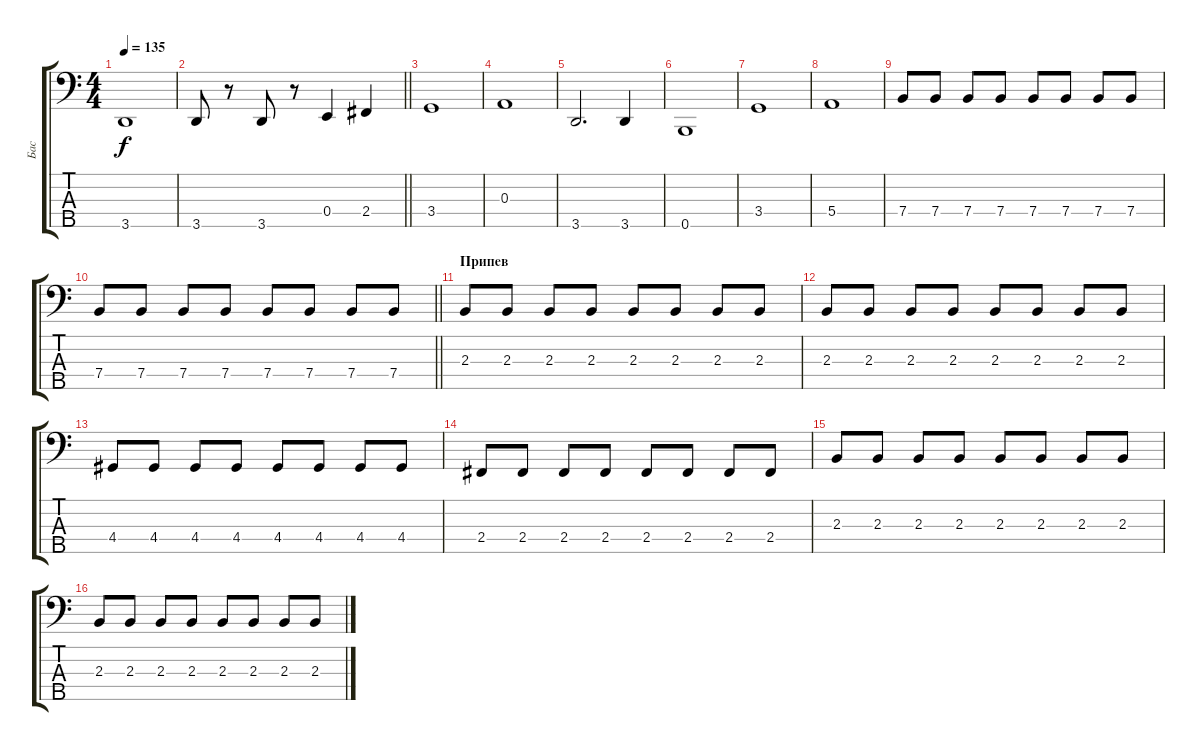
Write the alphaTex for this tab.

\track ("Бас" "Бас") {instrument electricbassfinger}
\staff {score tabs}
\tuning (G2 D2 A1 E1 B0) {hide}
\ts (4 4)
\tempo 135
\clef f4
\ks c
3.5.1{dy f} |
\barLineRight lightlight
3.5.8 r.8 3.5.8 r.8 0.4.4 2.4.4 |
\section ("" " ")
3.4.1 |
0.3.1 |
3.5.2{d} 3.5.4 |
0.5.1 |
3.4.1 |
5.4.1 |
7.4.8 7.4.8 7.4.8 7.4.8 7.4.8 7.4.8 7.4.8 7.4.8 |
\barLineRight lightlight
7.4.8 7.4.8 7.4.8 7.4.8 7.4.8 7.4.8 7.4.8 7.4.8 |
\section ("" "Припев")
2.3.8 2.3.8 2.3.8 2.3.8 2.3.8 2.3.8 2.3.8 2.3.8 |
2.3.8 2.3.8 2.3.8 2.3.8 2.3.8 2.3.8 2.3.8 2.3.8 |
4.4.8 4.4.8 4.4.8 4.4.8 4.4.8 4.4.8 4.4.8 4.4.8 |
2.4.8 2.4.8 2.4.8 2.4.8 2.4.8 2.4.8 2.4.8 2.4.8 |
2.3.8 2.3.8 2.3.8 2.3.8 2.3.8 2.3.8 2.3.8 2.3.8 |
2.3.8 2.3.8 2.3.8 2.3.8 2.3.8 2.3.8 2.3.8 2.3.8
